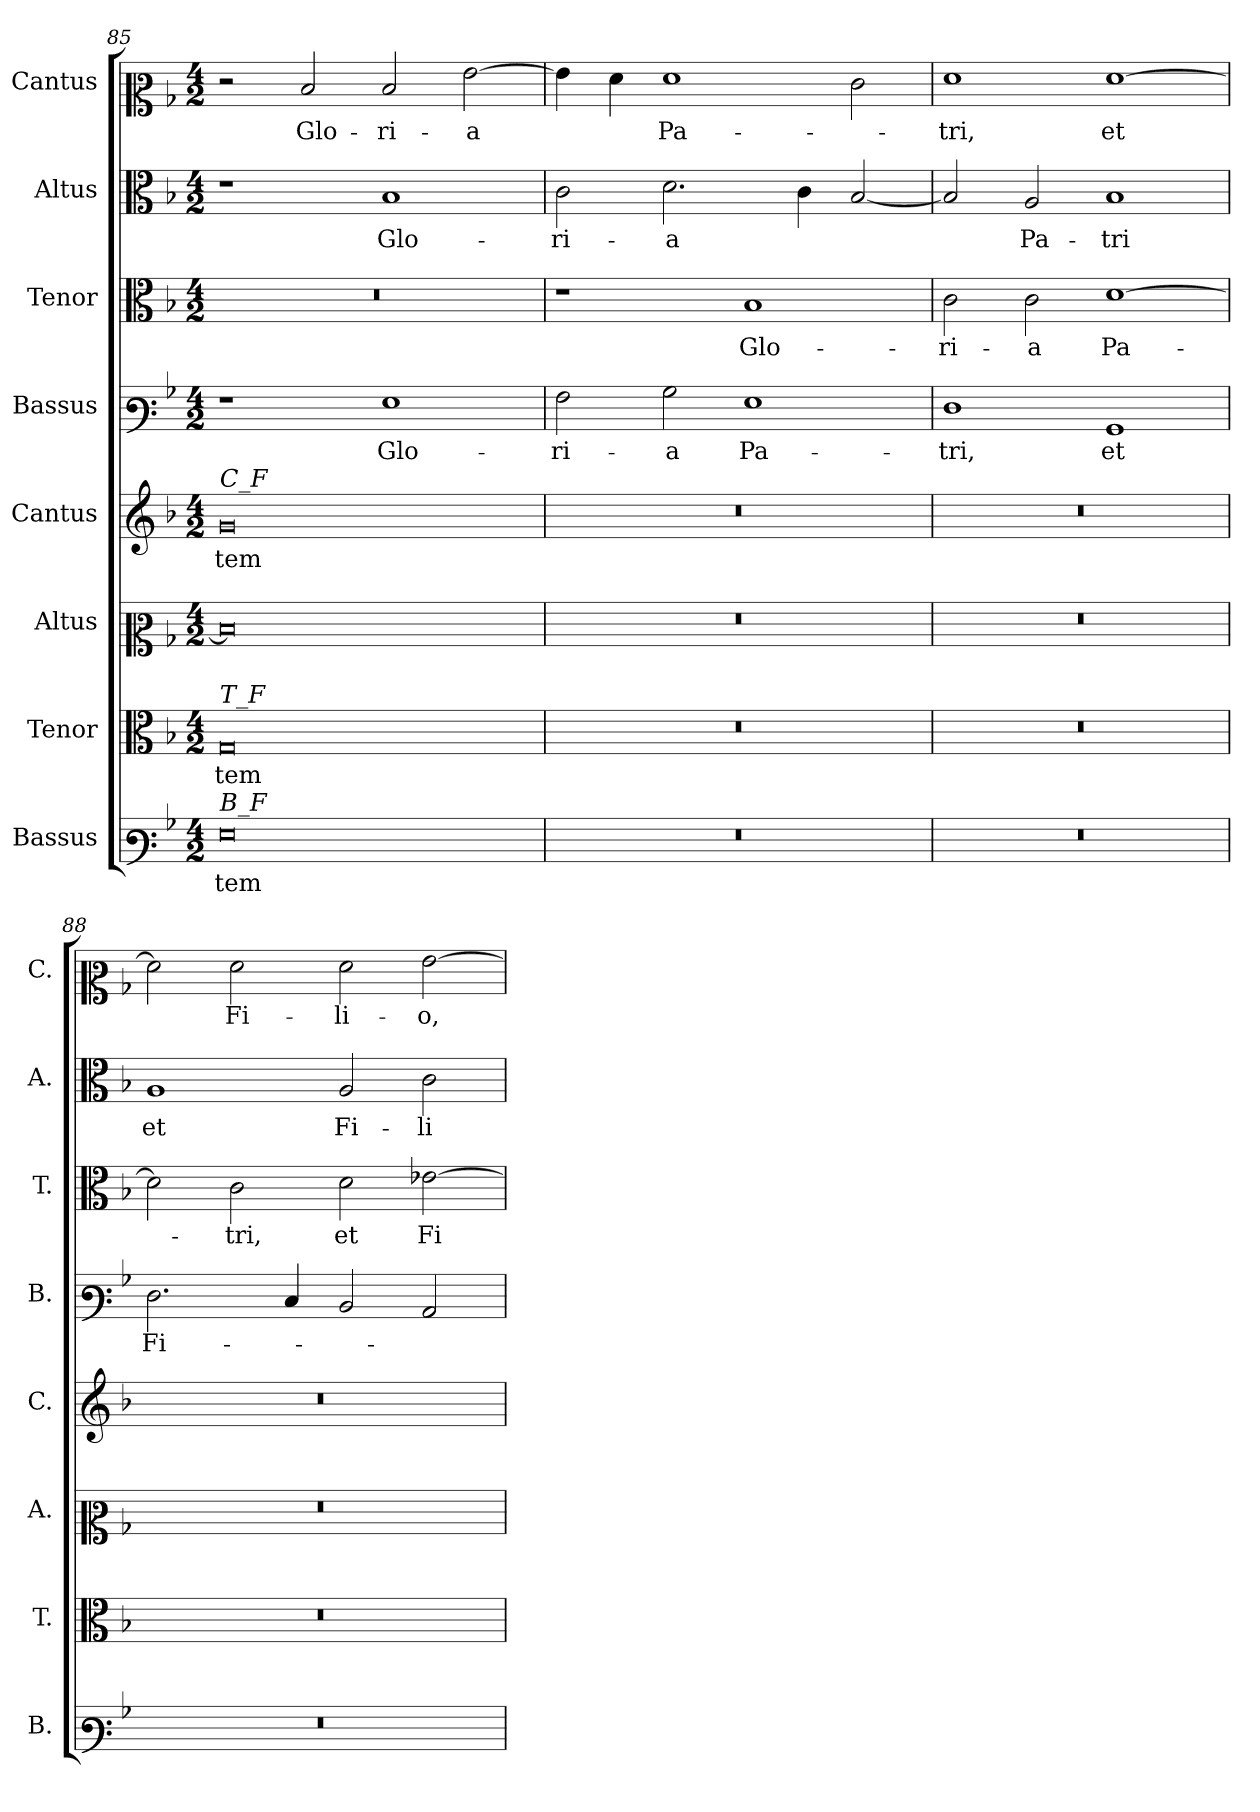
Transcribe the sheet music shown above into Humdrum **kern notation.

**kern	**text	**kern	**text	**kern	**kern	**text	**kern	**text	**kern	**text	**kern	**text	**kern	**text
*part8	*part8	*part7	*part7	*part6	*part5	*part5	*part4	*part4	*part3	*part3	*part2	*part2	*part1	*part1
*staff8	*staff8	*staff7	*staff7	*staff6	*staff5	*staff5	*staff4	*staff4	*staff3	*staff3	*staff2	*staff2	*staff1	*staff1
*I"Bassus	*	*I"Tenor	*	*I"Altus	*I"Cantus	*	*I"Bassus	*	*I"Tenor	*	*I"Altus	*	*I"Cantus	*
*I'B.	*	*I'T.	*	*I'A.	*I'C.	*	*I'B.	*	*I'T.	*	*I'A.	*	*I'C.	*
*clefF3	*	*clefC3	*	*clefC2	*clefG2	*	*clefF3	*	*clefC3	*	*clefC3	*	*clefC2	*
*k[b-]	*	*k[b-]	*	*k[b-]	*k[b-]	*	*k[b-]	*	*k[b-]	*	*k[b-]	*	*k[b-]	*
*M4/2	*	*M4/2	*	*M4/2	*M4/2	*	*M4/2	*	*M4/2	*	*M4/2	*	*M4/2	*
=85	=85	=85	=85	=85	=85	=85	=85	=85	=85	=85	=85	=85	=85	=85
!	!	!	!	!	!LO:TX:a:i:t=C_F	!	!	!	!	!	!	!	!	!
!	!	!LO:TX:a:i:t=T_F	!	!	!	!	!	!	!	!	!	!	!	!
!LO:TX:a:i:t=B_F	!	!	!	!	!	!	!	!	!	!	!	!	!	!
!	!LO:LY:b	!	!LO:LY:b	!	!	!LO:LY:b	!	!	!	!	!	!	!	!
0G	-tem	0G	-tem	0d]	0g	-tem	1r	.	0r	.	1r	.	2r	.
!	!	!	!	!	!	!	!	!	!	!	!	!	!	!LO:LY:b
.	.	.	.	.	.	.	.	.	.	.	.	.	2d/	Glo-
!	!	!	!	!	!	!	!	!LO:LY:b	!	!	!	!LO:LY:b	!	!LO:LY:b
.	.	.	.	.	.	.	1G	Glo-	.	.	1B-	Glo-	2d/	-ri-
!	!	!	!	!	!	!	!	!	!	!	!	!	!	!LO:LY:b
.	.	.	.	.	.	.	.	.	.	.	.	.	[2g\	-a
=86	=86	=86	=86	=86	=86	=86	=86	=86	=86	=86	=86	=86	=86	=86
!	!	!	!	!	!	!	!	!LO:LY:b	!	!	!	!LO:LY:b	!	!
0r	.	0r	.	0r	0r	.	2A\	-ri-	1r	.	2c\	-ri-	4g\]	.
.	.	.	.	.	.	.	.	.	.	.	.	.	4f\	.
!	!	!	!	!	!	!	!	!LO:LY:b	!	!	!	!LO:LY:b	!	!LO:LY:b
.	.	.	.	.	.	.	2B-\	-a	.	.	2.d\	-a	1f	Pa-
!	!	!	!	!	!	!	!	!LO:LY:b	!	!LO:LY:b	!	!	!	!
.	.	.	.	.	.	.	1G	Pa-	1B-	Glo-	.	.	.	.
.	.	.	.	.	.	.	.	.	.	.	4c\	.	.	.
.	.	.	.	.	.	.	.	.	.	.	[2B-/	.	2e\	.
=87	=87	=87	=87	=87	=87	=87	=87	=87	=87	=87	=87	=87	=87	=87
!	!	!	!	!	!	!	!	!LO:LY:b	!	!LO:LY:b	!	!	!	!LO:LY:b
0r	.	0r	.	0r	0r	.	1F	-tri,	2c\	-ri-	2B-/]	.	1f	-tri,
!	!	!	!	!	!	!	!	!	!	!LO:LY:b	!	!LO:LY:b	!	!
.	.	.	.	.	.	.	.	.	2c\	-a	2A/	Pa-	.	.
!	!	!	!	!	!	!	!	!LO:LY:b	!	!LO:LY:b	!	!LO:LY:b	!	!LO:LY:b
.	.	.	.	.	.	.	1BB-	et	[1d	Pa-	1B-	-tri	[1f	et
=88	=88	=88	=88	=88	=88	=88	=88	=88	=88	=88	=88	=88	=88	=88
!	!	!	!	!	!	!	!	!LO:LY:b	!	!	!	!LO:LY:b	!	!
0r	.	0r	.	0r	0r	.	2.F\	Fi-	2d\]	.	1A	et	2f\]	.
!	!	!	!	!	!	!	!	!	!	!LO:LY:b	!	!	!	!LO:LY:b
.	.	.	.	.	.	.	.	.	2c\	-tri,	.	.	2f\	Fi-
.	.	.	.	.	.	.	4E/	.	.	.	.	.	.	.
!	!	!	!	!	!	!	!	!	!	!LO:LY:b	!	!LO:LY:b	!	!LO:LY:b
.	.	.	.	.	.	.	2D/	.	2d\	et	2A/	Fi-	2f\	-li-
!	!	!	!	!	!	!	!	!	!	!LO:LY:b	!	!LO:LY:b	!	!LO:LY:b
.	.	.	.	.	.	.	2C/	.	[2e-X\	Fi-	2c\	-li-	[2g\	-o,
=	=	=	=	=	=	=	=	=	=	=	=	=	=	=
*-	*-	*-	*-	*-	*-	*-	*-	*-	*-	*-	*-	*-	*-	*-
